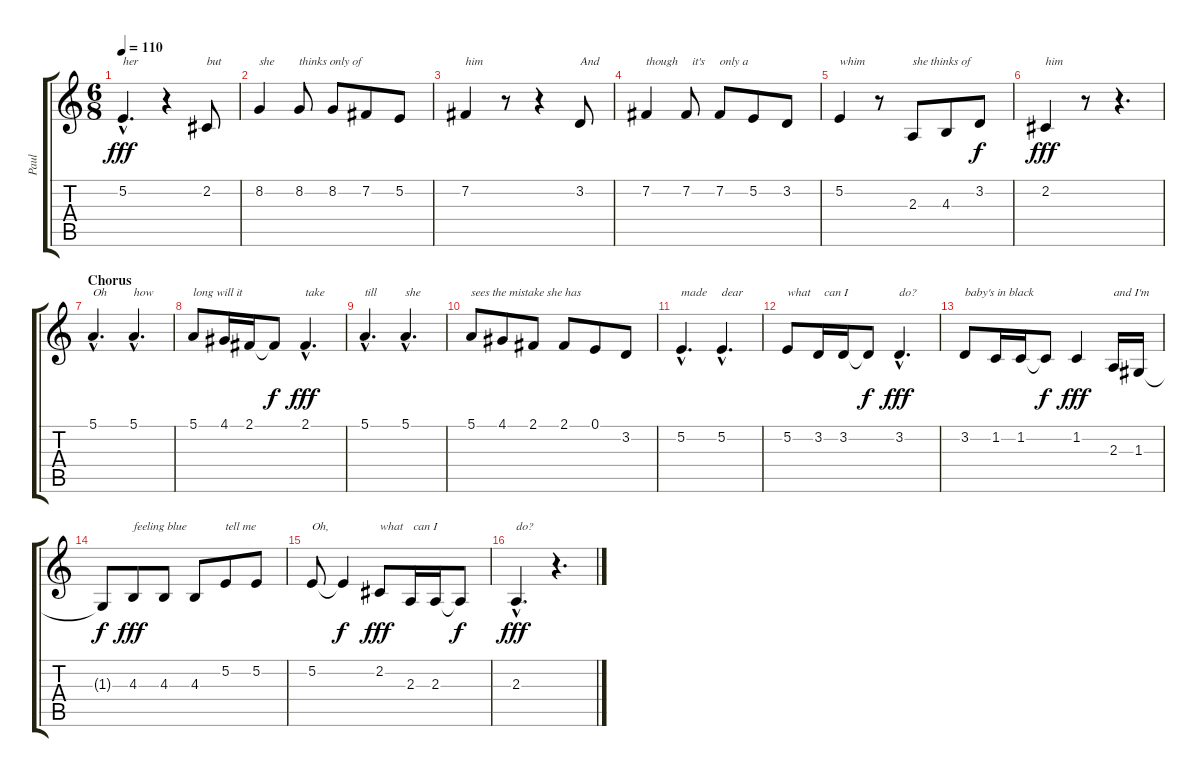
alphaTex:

\track ("Paul" "Paul") {instrument altosax}
\staff {score tabs}
\tuning (E4 B3 G3 D3 A2 E2) {hide}
\ts (6 8)
\tempo 110
\clef g2
\ks c
5.2{hac}.4{d txt "her" dy fff} r.4 2.2.8{txt "but"} |
8.2.4{txt "she"} 8.2.8{txt "thinks only of"} 8.2.8 7.2.8 5.2.8 |
7.2.4{txt "him"} r.8 r.4 3.2.8{txt "And"} |
7.2.4{txt "though"} 7.2.8{txt "  it's"} 7.2.8{txt "only a"} 5.2.8 3.2.8 |
5.2.4{txt "whim"} r.8 2.3.8{txt "she thinks of"} 4.3.8 3.2.8{dy f} |
2.2.4{txt "him" dy fff} r.8 r.4{d} |
\section ("" "Chorus")
5.1{hac}.4{d txt "Oh"} 5.1{hac}.4{d txt "how"} |
5.1.8{txt "long will it"} 4.1.16 2.1.16 2.1{t}.8{dy f} 2.1{hac}.4{d txt "take" dy fff} |
5.1{hac}.4{d txt "till"} 5.1{hac}.4{d txt "she"} |
5.1.8{txt "sees the mistake she has"} 4.1.8 2.1.8 2.1.8 0.1.8 3.2.8 |
5.2{hac}.4{d txt "made"} 5.2{hac}.4{d txt "dear"} |
5.2.8{txt "what "} 3.2.16{txt "  can I"} 3.2.16 3.2{t}.8{dy f} 3.2{hac}.4{d txt "do?" dy fff} |
3.2.8{txt "baby's in black"} 1.2.16 1.2.16 1.2{t}.8{dy f} 1.2.4{dy fff} 2.3.16{txt "and I'm"} 1.3.16 |
1.3{t}.8{dy f} 4.3.8{txt "feeling blue" dy fff} 4.3.8 4.3.8 5.2.8{txt "tell me"} 5.2.8 |
5.2.8{txt "Oh,"} 5.2{t}.4{dy f} 2.2.8{txt "what" dy fff} 2.3.16{txt " can I"} 2.3.16 2.3{t}.8{dy f} |
2.3{hac}.4{d txt "do?" dy fff} r.4{d}
